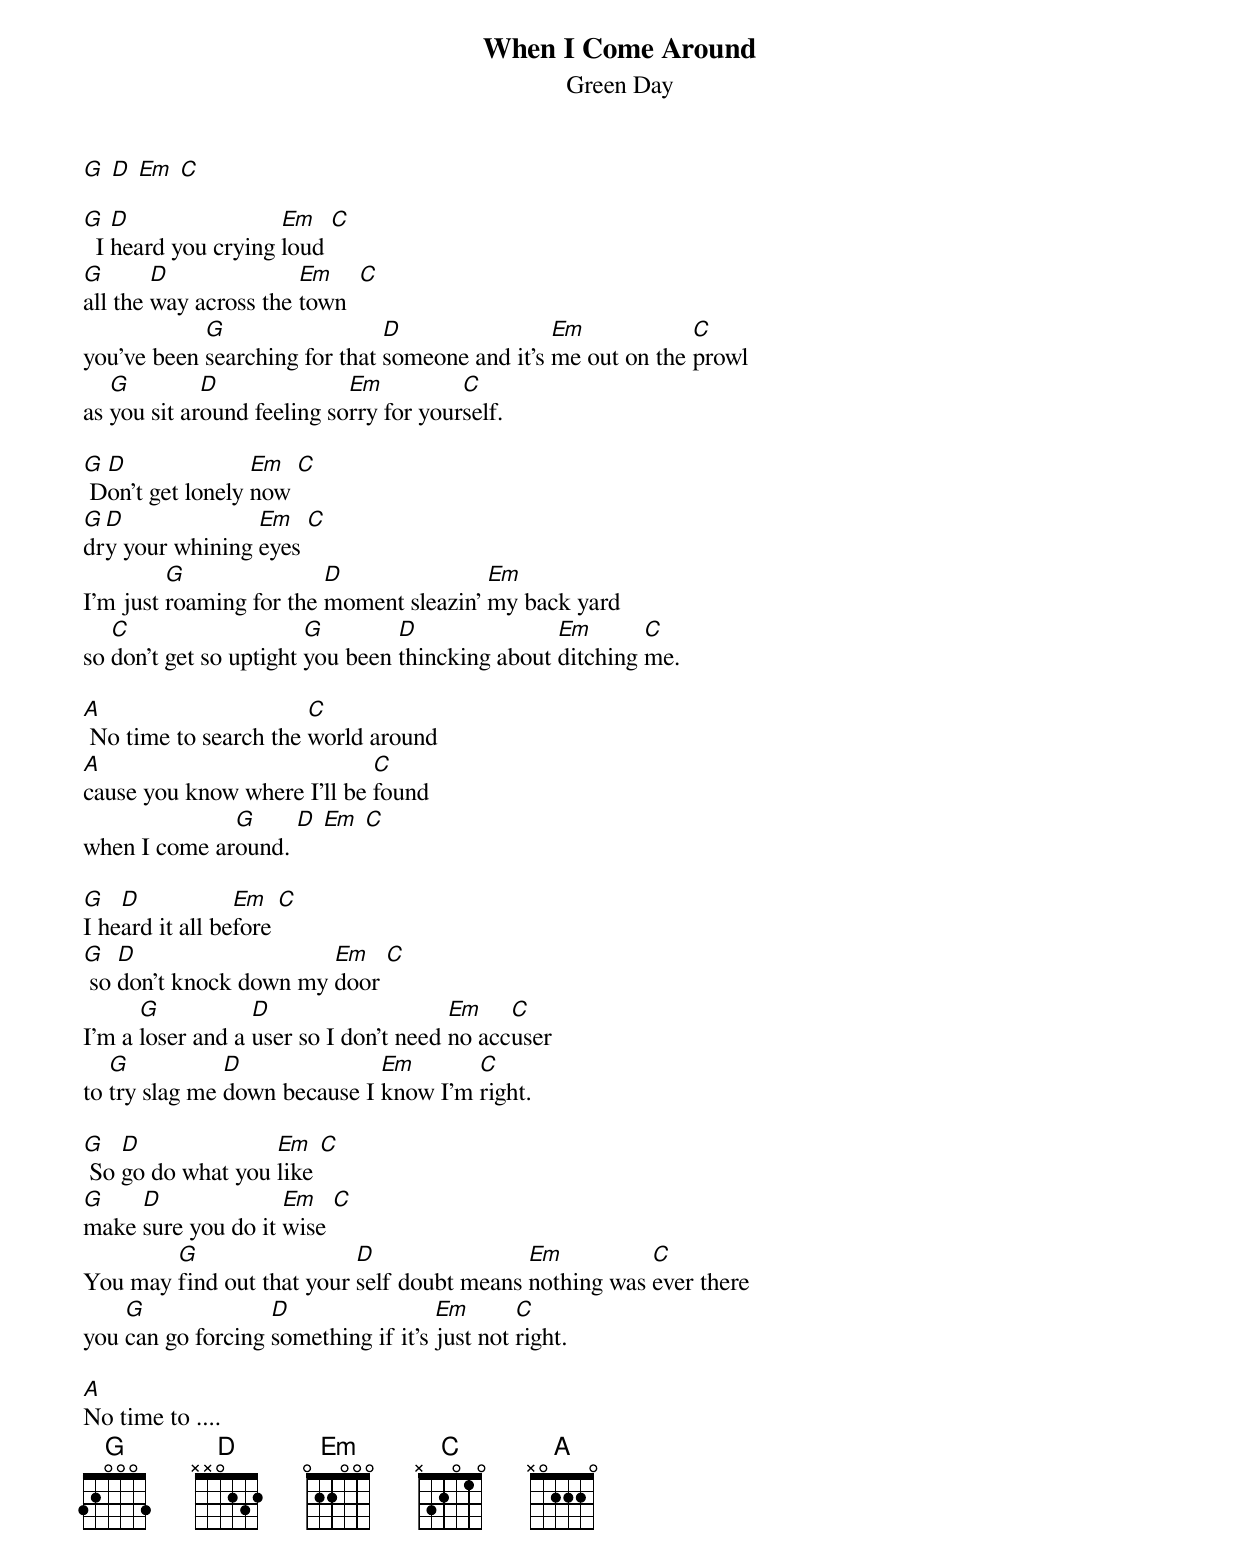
{t:When I Come Around}
{st:Green Day}

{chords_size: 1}
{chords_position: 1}
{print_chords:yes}
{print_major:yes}
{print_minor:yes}
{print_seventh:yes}
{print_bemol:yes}
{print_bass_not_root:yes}
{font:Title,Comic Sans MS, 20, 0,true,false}
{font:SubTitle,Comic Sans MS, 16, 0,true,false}
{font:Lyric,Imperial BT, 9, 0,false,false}
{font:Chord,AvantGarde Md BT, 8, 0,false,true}
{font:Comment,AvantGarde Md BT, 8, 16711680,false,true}
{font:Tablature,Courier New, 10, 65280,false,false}
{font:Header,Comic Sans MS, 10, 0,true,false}
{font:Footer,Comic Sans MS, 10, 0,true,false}
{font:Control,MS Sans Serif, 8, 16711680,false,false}
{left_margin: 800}
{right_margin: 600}
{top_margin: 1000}
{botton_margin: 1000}
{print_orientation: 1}




[G] [D] [Em] [C]

[G]  I [D]heard you crying [Em]loud [C]
[G]all the [D]way across the [Em]town  [C]
you've been [G]searching for that [D]someone and it's [Em]me out on the [C]prowl
as [G]you sit ar[D]ound feeling so[Em]rry for your[C]self.

[G] D[D]on't get lonely [Em]now [C]
[G]dr[D]y your whining [Em]eyes [C]
I'm just [G]roaming for the [D]moment sleazin' [Em]my back yard
so [C]don't get so uptight [G]you been [D]thincking about [Em]ditching [C]me.

[A] No time to search the [C]world around
[A]cause you know where I'll be [C]found
when I come ar[G]ound. [D] [Em] [C]

[G]I he[D]ard it all be[Em]fore [C]
[G] so [D]don't knock down my [Em]door [C]
I'm a [G]loser and a [D]user so I don't need [Em]no acc[C]user
to [G]try slag me [D]down because I [Em]know I'm [C]right.

[G] So [D]go do what you [Em]like [C]
[G]make [D]sure you do it [Em]wise [C]
You may [G]find out that your [D]self doubt means [Em]nothing was [C]ever there
you [G]can go forcing [D]something if it's [Em]just not [C]right.

[A]No time to ....
